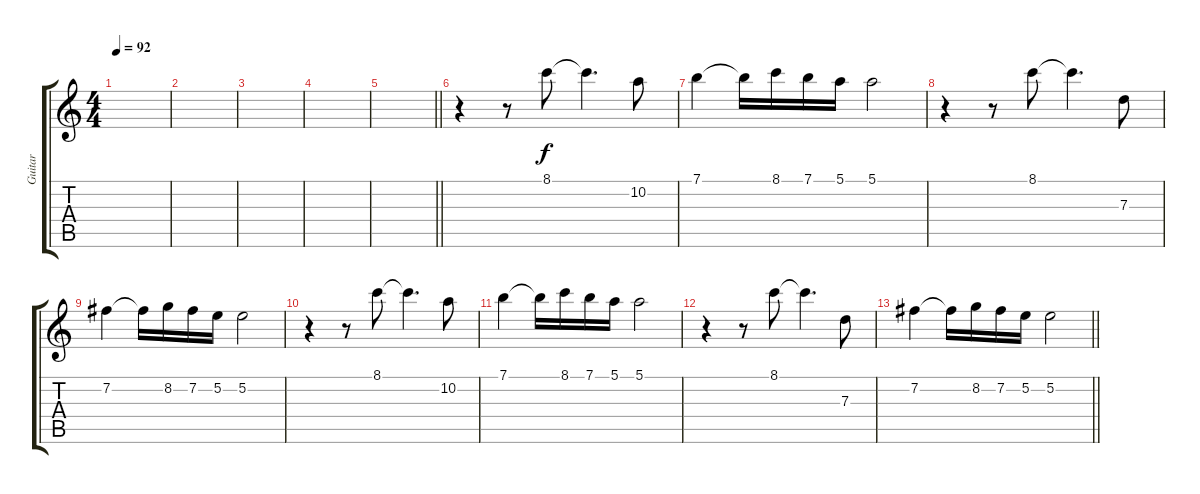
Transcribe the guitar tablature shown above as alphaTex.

\track ("Guitar" "Guitar") {instrument distortionguitar}
\staff {score tabs}
\tuning (E4 B3 G3 D3 A2 E2) {hide}
\ts (4 4)
\tempo 92
\clef g2
\ks c
|
|
|
|
\barLineRight lightlight
|
r.4 r.8 8.1.8 8.1{t}.4{d} 10.2.8 |
7.1.4 7.1{t}.16 8.1.16 7.1.16 5.1.16 5.1.2 |
r.4 r.8 8.1.8 8.1{t}.4{d} 7.3.8 |
7.2.4 7.2{t}.16 8.2.16 7.2.16 5.2.16 5.2.2 |
r.4 r.8 8.1.8 8.1{t}.4{d} 10.2.8 |
7.1.4 7.1{t}.16 8.1.16 7.1.16 5.1.16 5.1.2 |
r.4 r.8 8.1.8 8.1{t}.4{d} 7.3.8 |
\barLineRight lightlight
7.2.4 7.2{t}.16 8.2.16 7.2.16 5.2.16 5.2.2
